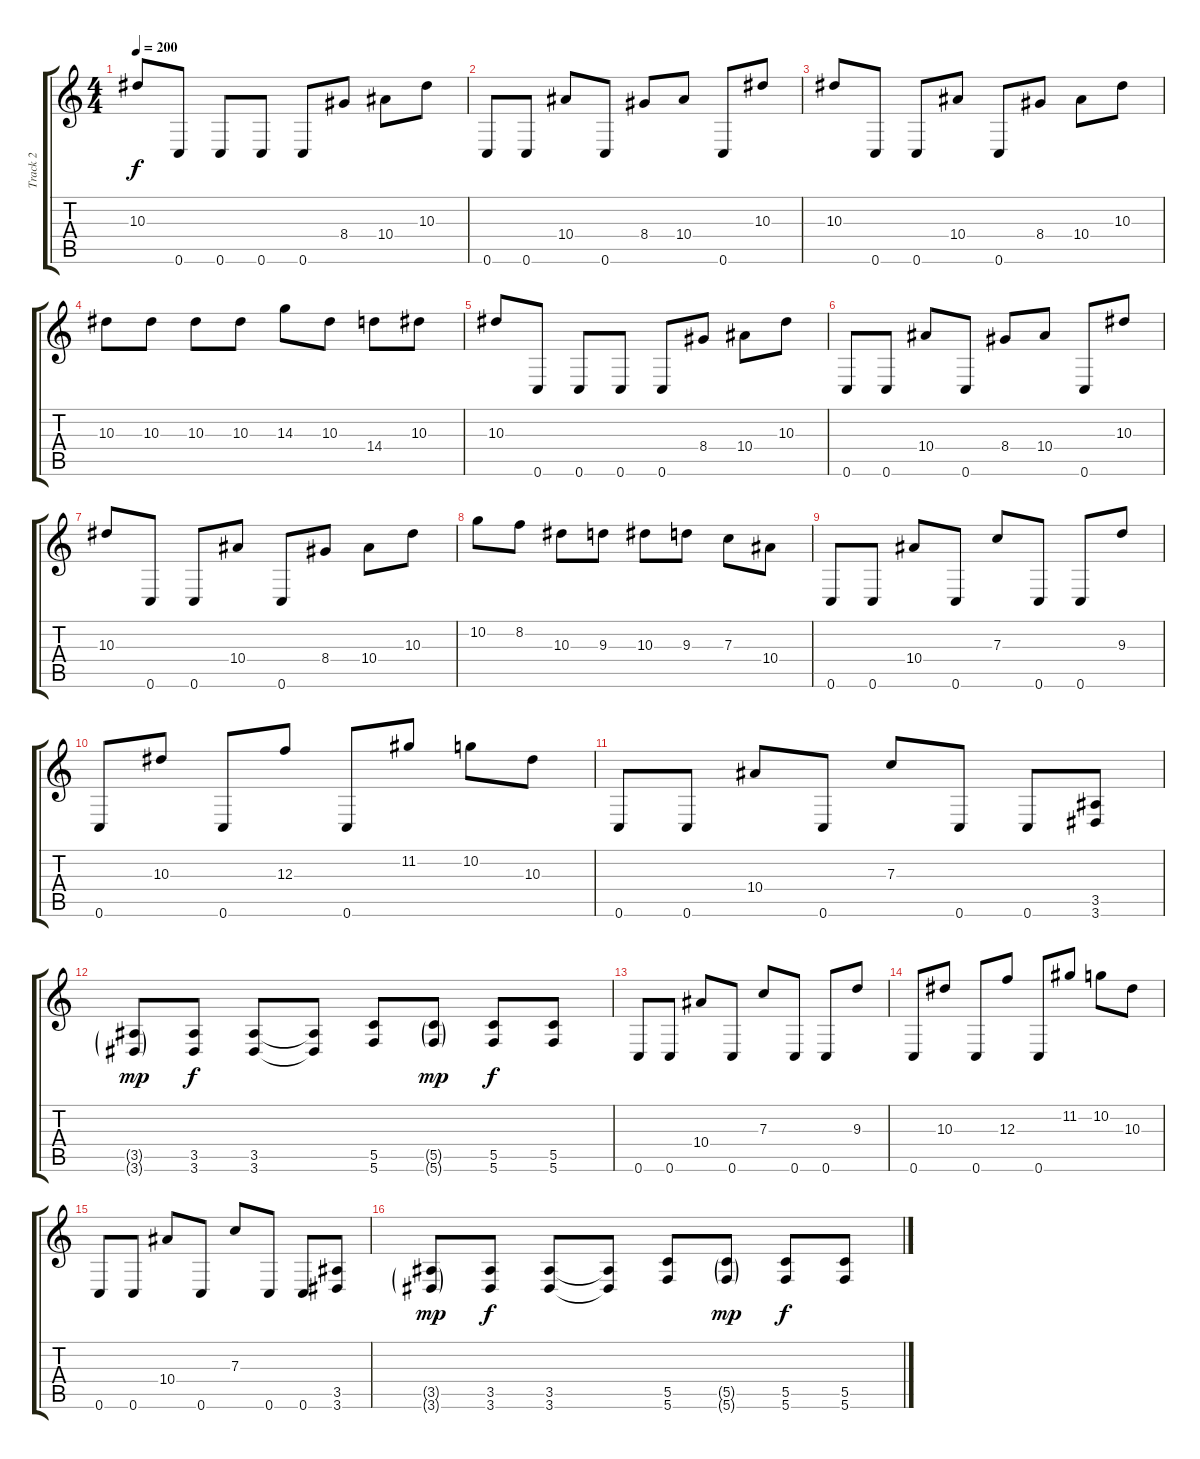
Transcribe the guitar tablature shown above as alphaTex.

\track ("Track 2" "Track 2") {instrument overdrivenguitar}
\staff {score tabs}
\tuning (D4 A3 F3 C3 G2 C2) {hide}
\ts (4 4)
\tempo 200
\clef g2
\ks c
10.3.8{dy f} 0.6.8 0.6.8 0.6.8 0.6.8 8.4.8 10.4.8 10.3.8 |
0.6.8 0.6.8 10.4.8 0.6.8 8.4.8 10.4.8 0.6.8 10.3.8 |
10.3.8 0.6.8 0.6.8 10.4.8 0.6.8 8.4.8 10.4.8 10.3.8 |
10.3.8 10.3.8 10.3.8 10.3.8 14.3.8 10.3.8 14.4.8 10.3.8 |
10.3.8 0.6.8 0.6.8 0.6.8 0.6.8 8.4.8 10.4.8 10.3.8 |
0.6.8 0.6.8 10.4.8 0.6.8 8.4.8 10.4.8 0.6.8 10.3.8 |
10.3.8 0.6.8 0.6.8 10.4.8 0.6.8 8.4.8 10.4.8 10.3.8 |
10.2.8 8.2.8 10.3.8 9.3.8 10.3.8 9.3.8 7.3.8 10.4.8 |
0.6.8 0.6.8 10.4.8 0.6.8 7.3.8 0.6.8 0.6.8 9.3.8 |
0.6.8 10.3.8 0.6.8 12.3.8 0.6.8 11.2.8 10.2.8 10.3.8 |
0.6.8 0.6.8 10.4.8 0.6.8 7.3.8 0.6.8 0.6.8 (3.5 3.6).8 |
(3.5{g} 3.6{g}).8{dy mp} (3.5 3.6).8{dy f} (3.5 3.6).8 (3.5{t} 3.6{t}).8 (5.5 5.6).8 (5.5{g} 5.6{g}).8{dy mp} (5.5 5.6).8{dy f} (5.5 5.6).8 |
0.6.8 0.6.8 10.4.8 0.6.8 7.3.8 0.6.8 0.6.8 9.3.8 |
0.6.8 10.3.8 0.6.8 12.3.8 0.6.8 11.2.8 10.2.8 10.3.8 |
0.6.8 0.6.8 10.4.8 0.6.8 7.3.8 0.6.8 0.6.8 (3.5 3.6).8 |
(3.5{g} 3.6{g}).8{dy mp} (3.5 3.6).8{dy f} (3.5 3.6).8 (3.5{t} 3.6{t}).8 (5.5 5.6).8 (5.5{g} 5.6{g}).8{dy mp} (5.5 5.6).8{dy f} (5.5 5.6).8
